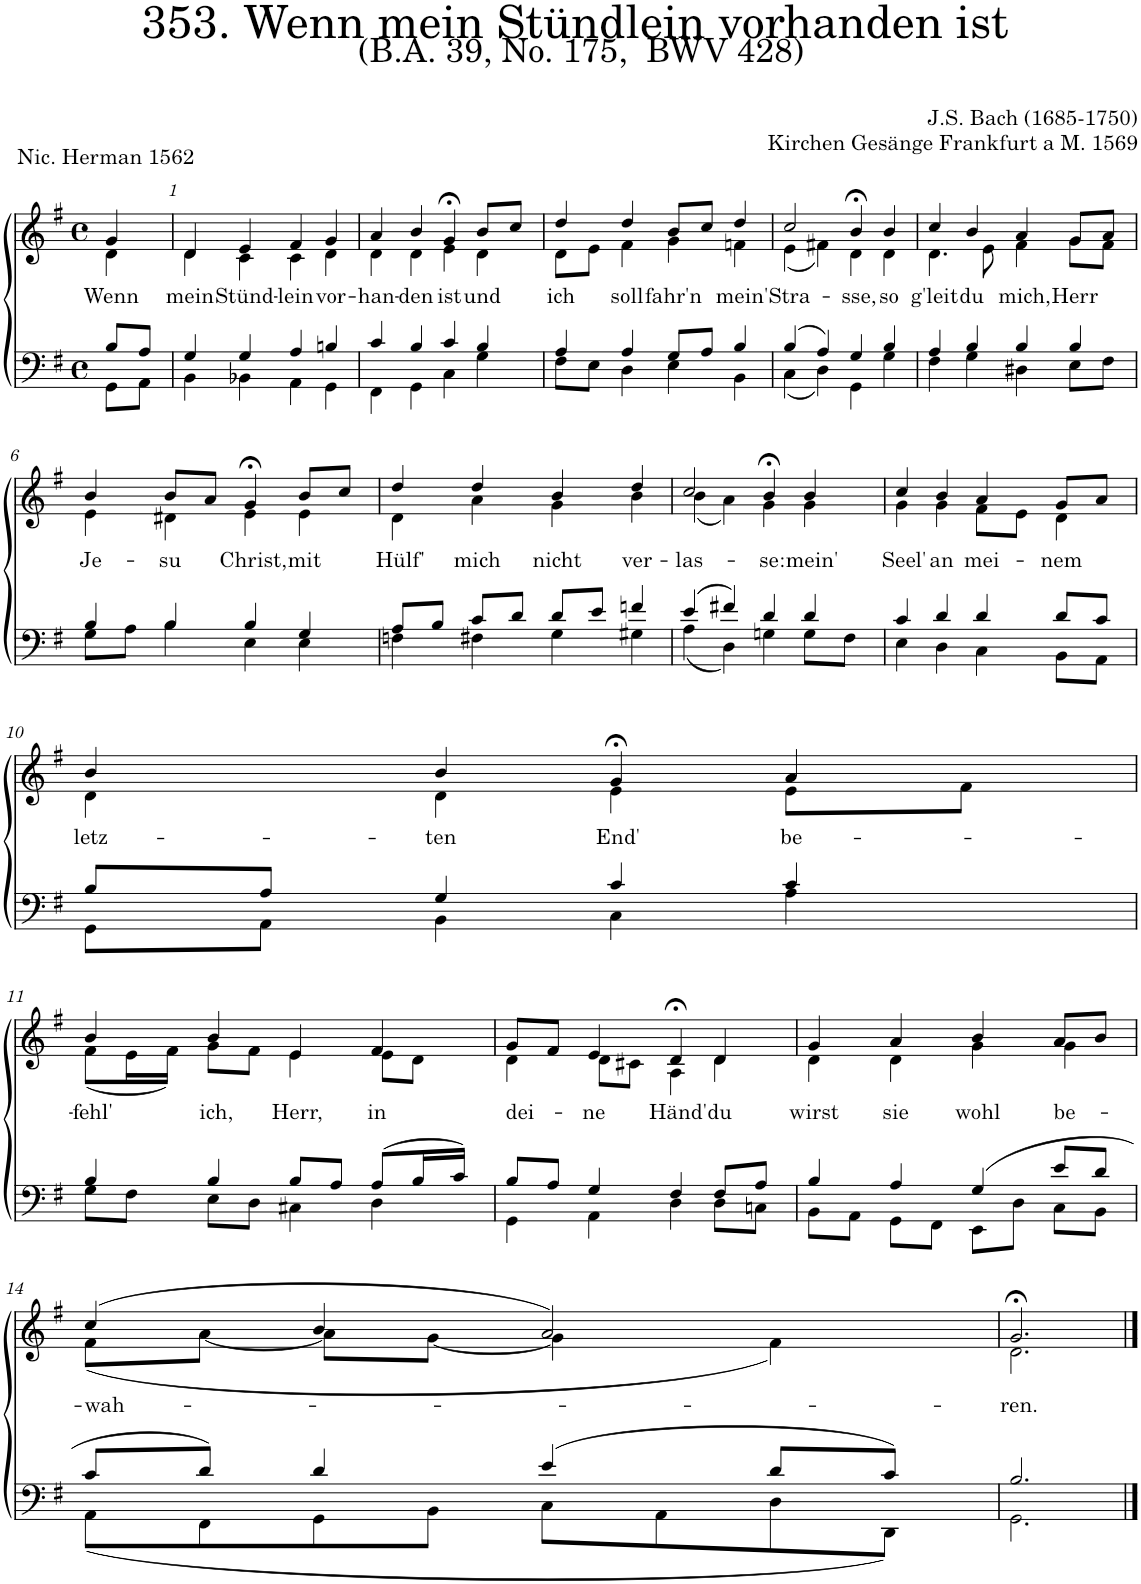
**kern	**kern	**text
*part2	*part1	*part1
*staff2	*staff1	*staff1
*I"Tenor/Bass	*I"Soprano/Alto	*
*clefF4	*clefG2	*
*k[f#]	*k[f#]	*
*M4/4	*M4/4	*
*met(c)	*met(c)	*
=	=	=
*^	*	*
!	!	!	!LO:LY:b
*	*	*^	*
8B/L	8GG\L	4g/	4d\	Wenn
8A/J	8AA\J	.	.	.
=1	=1	=1	=1	=1
!	!	!	!	!LO:LY:b
4G/	4BB\	4d;</	4d\	mein
!	!	!	!	!LO:LY:b
4G/	4BB-X\	4e/	4c\	Stünd-
!	!	!	!	!LO:LY:b
4A/	4AA\	4f#/	4c\	-lein
!	!	!	!	!LO:LY:b
4Bn/	4GG\	4g/	4d\	vor-
=2	=2	=2	=2	=2
!	!	!	!	!LO:LY:b
4c/	4FF#\	4a;</	4d\	-han-
!	!	!	!	!LO:LY:b
4B/	4GG\	4b/	4d\	-den
!	!	!	!	!LO:LY:b
4c/	4C\	4g;<,/	4e\	ist
!	!	!	!	!LO:LY:b
4B/	4G\	8b/L	4d\	und
.	.	8cc/J	.	.
=3	=3	=3	=3	=3
!	!	!	!	!LO:LY:b
4A/	8F#\L	4dd/	8d\L	ich
.	8E\J	.	8e\J	.
!	!	!	!	!LO:LY:b
4A/	4D\	4dd/	4f#\	soll
!	!	!	!	!LO:LY:b
8G/L	4E\	8b/L	4g\	fahr'n
8A/J	.	8cc/J	.	.
!	!	!	!	!LO:LY:b
4B/	4BB\	4dd/	4fn\	mein'
=4	=4	=4	=4	=4
!	!	!	!	!LO:LY:b
(4B/	(4C\	2cc/	(4e\	Stra-
4A/)	4D\)	.	4f#X\)	.
!	!	!	!	!LO:LY:b
4G/	4GG\	4b;<,/	4d\	sse,
!	!	!	!	!LO:LY:b
4B/	4G\	4b/	4d\	so
=5	=5	=5	=5	=5
!	!	!	!	!LO:LY:b
4A/	4F#\	4cc;</	4.d\	g'leit
!	!	!	!	!LO:LY:b
4B/	4G\	4b/	.	du
.	.	.	8e\	.
!	!	!	!	!LO:LY:b
4B/	4D#X\	4a/	4f#\	mich,
!	!	!	!	!LO:LY:b
4B/	8E\L	8g/L	8g\L	Herr
.	8F#\J	8a/J	8f#\J	.
!!LO:LB:g=z	!!
=6	=6	=6	=6	=6
!	!	!	!	!LO:LY:b
4B/	8G\L	4b/	4e\	Je-
.	8A\J	.	.	.
!	!	!	!	!LO:LY:b
4B/	4B\	8b/L	4d#X\	-su
.	.	8a/J	.	.
!	!	!	!	!LO:LY:b
4B/	4E\	4g;<,/	4e\	Christ,
!	!	!	!	!LO:LY:b
4G/	4E\	8b/L	4e\	mit
.	.	8cc/J	.	.
=7	=7	=7	=7	=7
!	!	!	!	!LO:LY:b
8A/L	4Fn\	4dd/	4d\	Hülf'
8B/J	.	.	.	.
!	!	!	!	!LO:LY:b
8c/L	4F#X\	4dd/	4a\	mich
8d/J	.	.	.	.
!	!	!	!	!LO:LY:b
8d/L	4G\	4b/	4g\	nicht
8e/J	.	.	.	.
!	!	!	!	!LO:LY:b
4fn/	4G#X\	4dd/	4b\	ver-
=8	=8	=8	=8	=8
!	!	!	!	!LO:LY:b
(4e/	(4A\	2cc;</	(4b\	-las-
4f#X/)	4D\)	.	4a\)	.
!	!	!	!	!LO:LY:b
4d/	4Gn\	4b;<,/	4g\	-se:
!	!	!	!	!LO:LY:b
4d/	8G\L	4b/	4g\	mein'
.	8F#\J	.	.	.
=9	=9	=9	=9	=9
!	!	!	!	!LO:LY:b
4c/	4E\	4cc;</	4g\	Seel'
!	!	!	!	!LO:LY:b
4d/	4D\	4b/	4g\	an
!	!	!	!	!LO:LY:b
4d/	4C\	4a/	8f#\L	mei-
.	.	.	8e\J	.
!	!	!	!	!LO:LY:b
8d/L	8BB\L	8g/L	4d\	-nem
8c/J	8AA\J	8a/J	.	.
!!LO:LB:g=z	!!
=10	=10	=10	=10	=10
!	!	!	!	!LO:LY:b
8B/L	8GG\L	4b/	4d\	letz-
8A/J	8AA\J	.	.	.
!	!	!	!	!LO:LY:b
4G/	4BB\	4b/	4d\	-ten
!	!	!	!	!LO:LY:b
4c/	4C\	4g;<,/	4e\	End'
!	!	!	!	!LO:LY:b
4c/	4A\	4a/	8e\L	be-
.	.	.	8f#\J	.
!!LO:LB:g=z	!!
=11	=11	=11	=11	=11
!	!	!	!	!LO:LY:b
4B/	8G\L	4b/	(8f#\L	-fehl'
.	8F#\J	.	16e\L	.
.	.	.	16f#\JJ)	.
!	!	!	!	!LO:LY:b
4B/	8E\L	4b/	8g\L	ich,
.	8D\J	.	8f#\J	.
!	!	!	!	!LO:LY:b
8B/L	4C#X\	4e/	4e\	Herr,
8A/J	.	.	.	.
!	!	!	!	!LO:LY:b
(8A/L	4D\	4f#/	8e\L	in
16B/L	.	.	8d\J	.
16c/JJ)	.	.	.	.
=12	=12	=12	=12	=12
!	!	!	!	!LO:LY:b
8B/L	4GG\	8g/L	4d\	dei-
8A/J	.	8f#/J	.	.
!	!	!	!	!LO:LY:b
4G/	4AA\	4e/	8d\L	-ne
.	.	.	8c#X\J	.
!	!	!	!	!LO:LY:b
4F#/	4D\	4d;<,/	4A\	Händ'
!	!	!	!	!LO:LY:b
8F#/L	8D\L	4d/	4d\	du
8A/J	8Cn\J	.	.	.
=13	=13	=13	=13	=13
!	!	!	!	!LO:LY:b
4B/	8BB\L	4g/	4d\	wirst
.	8AA\J	.	.	.
!	!	!	!	!LO:LY:b
4A/	8GG\L	4a/	4d\	sie
.	8FF#\J	.	.	.
!	!	!	!	!LO:LY:b
(4G/	8EE\L	4b/	4g\	wohl
.	8D\J	.	.	.
!	!	!	!	!LO:LY:b
8e/L	8C\L	8a/L	4g\	be-
8d/J	8BB\J	8b/J	.	.
!!LO:LB:g=z	!!
=14	=14	=14	=14	=14
!	!	!	!	!LO:LY:b
8c/L	(8AA\L	(4cc/	(8f#\L	-wah-
8d/J)	8FF#\	.	[8a\J	.
4d/	8GG\	4b/	8a\L]	.
.	8BB\J	.	[8g\J	.
(4e/	8C\L	2a/)	4g\]	.
.	8AA\	.	.	.
8d/L	8D\	.	4f#\)	.
8c/J)	8DD\J)	.	.	.
=15	=15	=15	=15	=15
!	!	!	!	!LO:LY:b
2.B/	2.GG\	2.g;</	2.d\	-ren.
*v	*v	*	*	*
*	*v	*v	*
==	==	==
*-	*-	*-
